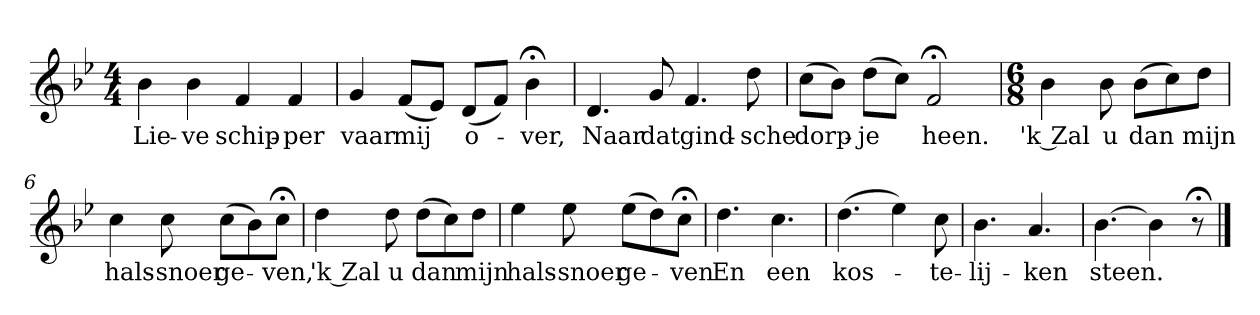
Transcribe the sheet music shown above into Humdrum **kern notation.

**kern	**text
*part1	*part1
*staff1	*staff1
*k[b-e-]	*
*B-:	*
*M4/4	*
*MM120	*
=1	=1
4b-	Lie-
4b-	-ve
4f	schip-
4f	-per
=2	=2
4g	vaar
(8fL	mij
8e-J)	.
(8dL	o-
8fJ)	.
4b-;<	-ver,
=3	=3
4.d	Naar
8g	dat
4.f	gind-
8dd	-sche
=4	=4
(8ccL	dorp-
8b-J)	.
(8ddL	-je
8ccJ)	.
2f;<	heen.
=5	=5
*M6/8	*
4b-	'k Zal
8b-	u
(8b-L	dan
8cc)	.
8ddJ	mijn
=6	=6
4cc	hals-
8cc	-snoer
(8ccL	ge-
8b-)	.
8cc;<J	-ven,
=7	=7
4dd	'k Zal
8dd	u
(8ddL	dan
8cc)	.
8ddJ	mijn
=8	=8
4ee-	hals-
8ee-	-snoer
(8ee-L	ge-
8dd)	.
8cc;<J	-ven
=9	=9
4.dd	En
4.cc	een
=10	=10
(4.dd	kos-
4ee-)	.
8cc	-te-
=11	=11
4.b-	-lij-
4.a	-ken
=12	=12
[4.b-	steen.
4b-]	.
8r;<	.
==	==
*-	*-
